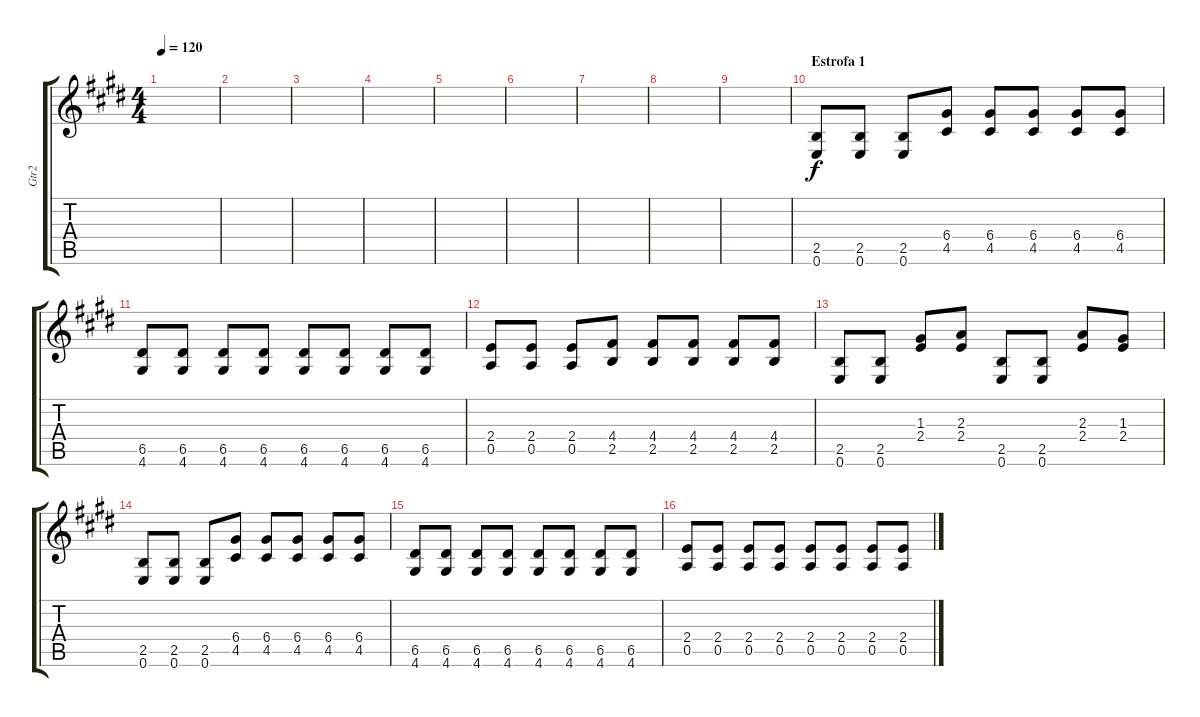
\track ("Gtr2" "Gtr2") {instrument electricguitarmuted}
\staff {score tabs}
\tuning (E4 B3 G3 D3 A2 E2) {hide}
\ts (4 4)
\tempo 120
\clef g2
\ks e
|
|
|
|
|
|
|
|
|
\section ("" "Estrofa 1")
(2.5 0.6).8 (2.5 0.6).8 (2.5 0.6).8 (6.4 4.5).8 (6.4 4.5).8 (6.4 4.5).8 (6.4 4.5).8 (6.4 4.5).8 |
(6.5 4.6).8 (6.5 4.6).8 (6.5 4.6).8 (6.5 4.6).8 (6.5 4.6).8 (6.5 4.6).8 (6.5 4.6).8 (6.5 4.6).8 |
(2.4 0.5).8 (2.4 0.5).8 (2.4 0.5).8 (4.4 2.5).8 (4.4 2.5).8 (4.4 2.5).8 (4.4 2.5).8 (4.4 2.5).8 |
(2.5 0.6).8 (2.5 0.6).8 (1.3 2.4).8 (2.3 2.4).8 (2.5 0.6).8 (2.5 0.6).8 (2.3 2.4).8 (1.3 2.4).8 |
(2.5 0.6).8 (2.5 0.6).8 (2.5 0.6).8 (6.4 4.5).8 (6.4 4.5).8 (6.4 4.5).8 (6.4 4.5).8 (6.4 4.5).8 |
(6.5 4.6).8 (6.5 4.6).8 (6.5 4.6).8 (6.5 4.6).8 (6.5 4.6).8 (6.5 4.6).8 (6.5 4.6).8 (6.5 4.6).8 |
(2.4 0.5).8 (2.4 0.5).8 (2.4 0.5).8 (2.4 0.5).8 (2.4 0.5).8 (2.4 0.5).8 (2.4 0.5).8 (2.4 0.5).8
